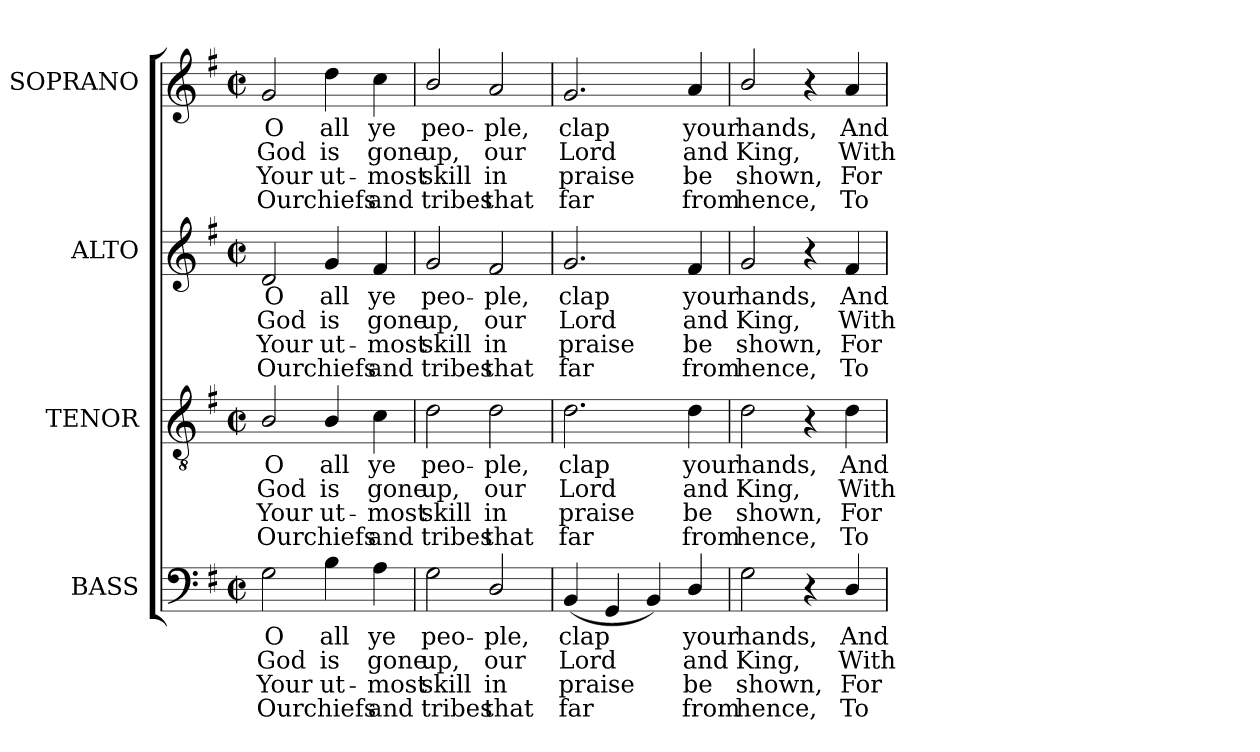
**kern	**text	**text	**text	**text	**kern	**text	**text	**text	**text	**kern	**text	**text	**text	**text	**kern	**text	**text	**text	**text
*part4	*part4	*part4	*part4	*part4	*part3	*part3	*part3	*part3	*part3	*part2	*part2	*part2	*part2	*part2	*part1	*part1	*part1	*part1	*part1
*staff4	*staff4	*staff4	*staff4	*staff4	*staff3	*staff3	*staff3	*staff3	*staff3	*staff2	*staff2	*staff2	*staff2	*staff2	*staff1	*staff1	*staff1	*staff1	*staff1
*I"BASS	*	*	*	*	*I"TENOR	*	*	*	*	*I"ALTO	*	*	*	*	*I"SOPRANO	*	*	*	*
*I'B.	*	*	*	*	*I'T.	*	*	*	*	*I'A.	*	*	*	*	*I'S.	*	*	*	*
!!LO:PB:g=z
*clefF4	*	*	*	*	*clefGv2	*	*	*	*	*clefG2	*	*	*	*	*clefG2	*	*	*	*
*	*	*	*	*	*ITrd7c12	*	*	*	*	*	*	*	*	*	*	*	*	*	*
*k[f#]	*	*	*	*	*k[f#]	*	*	*	*	*k[f#]	*	*	*	*	*k[f#]	*	*	*	*
*G:	*	*	*	*	*G:	*	*	*	*	*G:	*	*	*	*	*G:	*	*	*	*
*M2/2	*	*	*	*	*M2/2	*	*	*	*	*M2/2	*	*	*	*	*M2/2	*	*	*	*
*met(c|)	*	*	*	*	*met(c|)	*	*	*	*	*met(c|)	*	*	*	*	*met(c|)	*	*	*	*
=1	=1	=1	=1	=1	=1	=1	=1	=1	=1	=1	=1	=1	=1	=1	=1	=1	=1	=1	=1
!	!LO:LY:b:color=#000000	!LO:LY:b:color=#000000	!LO:LY:b:color=#000000	!LO:LY:b:color=#000000	!	!	!	!	!	!	!	!	!	!	!	!	!	!	!
!	!	!	!	!	!	!LO:LY:b:color=#000000	!LO:LY:b:color=#000000	!LO:LY:b:color=#000000	!LO:LY:b:color=#000000	!	!	!	!	!	!	!	!	!	!
!	!	!	!	!	!	!	!	!	!	!	!LO:LY:b:color=#000000	!LO:LY:b:color=#000000	!LO:LY:b:color=#000000	!LO:LY:b:color=#000000	!	!	!	!	!
!	!	!	!	!	!	!	!	!	!	!	!	!	!	!	!	!LO:LY:b:color=#000000	!LO:LY:b:color=#000000	!LO:LY:b:color=#000000	!LO:LY:b:color=#000000
2Gi\	O	God	Your	Our	2BBi/	O	God	Your	Our	2di/	O	God	Your	Our	2gi/	O	God	Your	Our
!	!LO:LY:b:color=#000000	!LO:LY:b:color=#000000	!LO:LY:b:color=#000000	!LO:LY:b:color=#000000	!	!	!	!	!	!	!	!	!	!	!	!	!	!	!
!	!	!	!	!	!	!LO:LY:b:color=#000000	!LO:LY:b:color=#000000	!LO:LY:b:color=#000000	!LO:LY:b:color=#000000	!	!	!	!	!	!	!	!	!	!
!	!	!	!	!	!	!	!	!	!	!	!LO:LY:b:color=#000000	!LO:LY:b:color=#000000	!LO:LY:b:color=#000000	!LO:LY:b:color=#000000	!	!	!	!	!
!	!	!	!	!	!	!	!	!	!	!	!	!	!	!	!	!LO:LY:b:color=#000000	!LO:LY:b:color=#000000	!LO:LY:b:color=#000000	!LO:LY:b:color=#000000
4Bi\	all	is	ut-	-chiefs	4BBi/	all	is	ut-	-chiefs	4gi/	all	is	ut-	-chiefs	4ddi\	all	is	ut-	-chiefs
!	!LO:LY:b:color=#000000	!LO:LY:b:color=#000000	!LO:LY:b:color=#000000	!LO:LY:b:color=#000000	!	!	!	!	!	!	!	!	!	!	!	!	!	!	!
!	!	!	!	!	!	!LO:LY:b:color=#000000	!LO:LY:b:color=#000000	!LO:LY:b:color=#000000	!LO:LY:b:color=#000000	!	!	!	!	!	!	!	!	!	!
!	!	!	!	!	!	!	!	!	!	!	!LO:LY:b:color=#000000	!LO:LY:b:color=#000000	!LO:LY:b:color=#000000	!LO:LY:b:color=#000000	!	!	!	!	!
!	!	!	!	!	!	!	!	!	!	!	!	!	!	!	!	!LO:LY:b:color=#000000	!LO:LY:b:color=#000000	!LO:LY:b:color=#000000	!LO:LY:b:color=#000000
4Ai\	ye	gone	most	and	4Ci\	ye	gone	most	and	4f#i/	ye	gone	most	and	4cci\	ye	gone	most	and
=2	=2	=2	=2	=2	=2	=2	=2	=2	=2	=2	=2	=2	=2	=2	=2	=2	=2	=2	=2
!	!LO:LY:b:color=#000000	!LO:LY:b:color=#000000	!LO:LY:b:color=#000000	!LO:LY:b:color=#000000	!	!	!	!	!	!	!	!	!	!	!	!	!	!	!
!	!	!	!	!	!	!LO:LY:b:color=#000000	!LO:LY:b:color=#000000	!LO:LY:b:color=#000000	!LO:LY:b:color=#000000	!	!	!	!	!	!	!	!	!	!
!	!	!	!	!	!	!	!	!	!	!	!LO:LY:b:color=#000000	!LO:LY:b:color=#000000	!LO:LY:b:color=#000000	!LO:LY:b:color=#000000	!	!	!	!	!
!	!	!	!	!	!	!	!	!	!	!	!	!	!	!	!	!LO:LY:b:color=#000000	!LO:LY:b:color=#000000	!LO:LY:b:color=#000000	!LO:LY:b:color=#000000
2Gi\	peo-	up,	skill	tribes	2Di\	peo-	up,	skill	tribes	2gi/	peo-	up,	skill	tribes	2bi/	peo-	up,	skill	tribes
!	!LO:LY:b:color=#000000	!LO:LY:b:color=#000000	!LO:LY:b:color=#000000	!LO:LY:b:color=#000000	!	!	!	!	!	!	!	!	!	!	!	!	!	!	!
!	!	!	!	!	!	!LO:LY:b:color=#000000	!LO:LY:b:color=#000000	!LO:LY:b:color=#000000	!LO:LY:b:color=#000000	!	!	!	!	!	!	!	!	!	!
!	!	!	!	!	!	!	!	!	!	!	!LO:LY:b:color=#000000	!LO:LY:b:color=#000000	!LO:LY:b:color=#000000	!LO:LY:b:color=#000000	!	!	!	!	!
!	!	!	!	!	!	!	!	!	!	!	!	!	!	!	!	!LO:LY:b:color=#000000	!LO:LY:b:color=#000000	!LO:LY:b:color=#000000	!LO:LY:b:color=#000000
2Di/	-ple,	our	in	that	2Di\	-ple,	our	in	that	2f#i/	-ple,	our	in	that	2ai/	-ple,	our	in	that
=3	=3	=3	=3	=3	=3	=3	=3	=3	=3	=3	=3	=3	=3	=3	=3	=3	=3	=3	=3
!	!LO:LY:b:color=#000000	!LO:LY:b:color=#000000	!LO:LY:b:color=#000000	!LO:LY:b:color=#000000	!	!	!	!	!	!	!	!	!	!	!	!	!	!	!
!	!	!	!	!	!	!LO:LY:b:color=#000000	!LO:LY:b:color=#000000	!LO:LY:b:color=#000000	!LO:LY:b:color=#000000	!	!	!	!	!	!	!	!	!	!
!	!	!	!	!	!	!	!	!	!	!	!LO:LY:b:color=#000000	!LO:LY:b:color=#000000	!LO:LY:b:color=#000000	!LO:LY:b:color=#000000	!	!	!	!	!
!	!	!	!	!	!	!	!	!	!	!	!	!	!	!	!	!LO:LY:b:color=#000000	!LO:LY:b:color=#000000	!LO:LY:b:color=#000000	!LO:LY:b:color=#000000
(4BBi/	clap	Lord	praise	far	2.Di\	clap	Lord	praise	far	2.gi/	clap	Lord	praise	far	2.gi/	clap	Lord	praise	far
4GGi/	.	.	.	.	.	.	.	.	.	.	.	.	.	.	.	.	.	.	.
4BBi/)	.	.	.	.	.	.	.	.	.	.	.	.	.	.	.	.	.	.	.
!	!LO:LY:b:color=#000000	!LO:LY:b:color=#000000	!LO:LY:b:color=#000000	!LO:LY:b:color=#000000	!	!	!	!	!	!	!	!	!	!	!	!	!	!	!
!	!	!	!	!	!	!LO:LY:b:color=#000000	!LO:LY:b:color=#000000	!LO:LY:b:color=#000000	!LO:LY:b:color=#000000	!	!	!	!	!	!	!	!	!	!
!	!	!	!	!	!	!	!	!	!	!	!LO:LY:b:color=#000000	!LO:LY:b:color=#000000	!LO:LY:b:color=#000000	!LO:LY:b:color=#000000	!	!	!	!	!
!	!	!	!	!	!	!	!	!	!	!	!	!	!	!	!	!LO:LY:b:color=#000000	!LO:LY:b:color=#000000	!LO:LY:b:color=#000000	!LO:LY:b:color=#000000
4Di/	your	and	be	from	4Di\	your	and	be	from	4f#i/	your	and	be	from	4ai/	your	and	be	from
=4	=4	=4	=4	=4	=4	=4	=4	=4	=4	=4	=4	=4	=4	=4	=4	=4	=4	=4	=4
!	!LO:LY:b:color=#000000	!LO:LY:b:color=#000000	!LO:LY:b:color=#000000	!LO:LY:b:color=#000000	!	!	!	!	!	!	!	!	!	!	!	!	!	!	!
!	!	!	!	!	!	!LO:LY:b:color=#000000	!LO:LY:b:color=#000000	!LO:LY:b:color=#000000	!LO:LY:b:color=#000000	!	!	!	!	!	!	!	!	!	!
!	!	!	!	!	!	!	!	!	!	!	!LO:LY:b:color=#000000	!LO:LY:b:color=#000000	!LO:LY:b:color=#000000	!LO:LY:b:color=#000000	!	!	!	!	!
!	!	!	!	!	!	!	!	!	!	!	!	!	!	!	!	!LO:LY:b:color=#000000	!LO:LY:b:color=#000000	!LO:LY:b:color=#000000	!LO:LY:b:color=#000000
2Gi\	hands,	King,	shown,	hence,	2Di\	hands,	King,	shown,	hence,	2gi/	hands,	King,	shown,	hence,	2bi/	hands,	King,	shown,	hence,
4r	.	.	.	.	4r	.	.	.	.	4r	.	.	.	.	4r	.	.	.	.
!	!LO:LY:b:color=#000000	!LO:LY:b:color=#000000	!LO:LY:b:color=#000000	!LO:LY:b:color=#000000	!	!	!	!	!	!	!	!	!	!	!	!	!	!	!
!	!	!	!	!	!	!LO:LY:b:color=#000000	!LO:LY:b:color=#000000	!LO:LY:b:color=#000000	!LO:LY:b:color=#000000	!	!	!	!	!	!	!	!	!	!
!	!	!	!	!	!	!	!	!	!	!	!LO:LY:b:color=#000000	!LO:LY:b:color=#000000	!LO:LY:b:color=#000000	!LO:LY:b:color=#000000	!	!	!	!	!
!	!	!	!	!	!	!	!	!	!	!	!	!	!	!	!	!LO:LY:b:color=#000000	!LO:LY:b:color=#000000	!LO:LY:b:color=#000000	!LO:LY:b:color=#000000
4Di/	And	With	For	To	4Di\	And	With	For	To	4f#i/	And	With	For	To	4ai/	And	With	For	To
=	=	=	=	=	=	=	=	=	=	=	=	=	=	=	=	=	=	=	=
*-	*-	*-	*-	*-	*-	*-	*-	*-	*-	*-	*-	*-	*-	*-	*-	*-	*-	*-	*-
